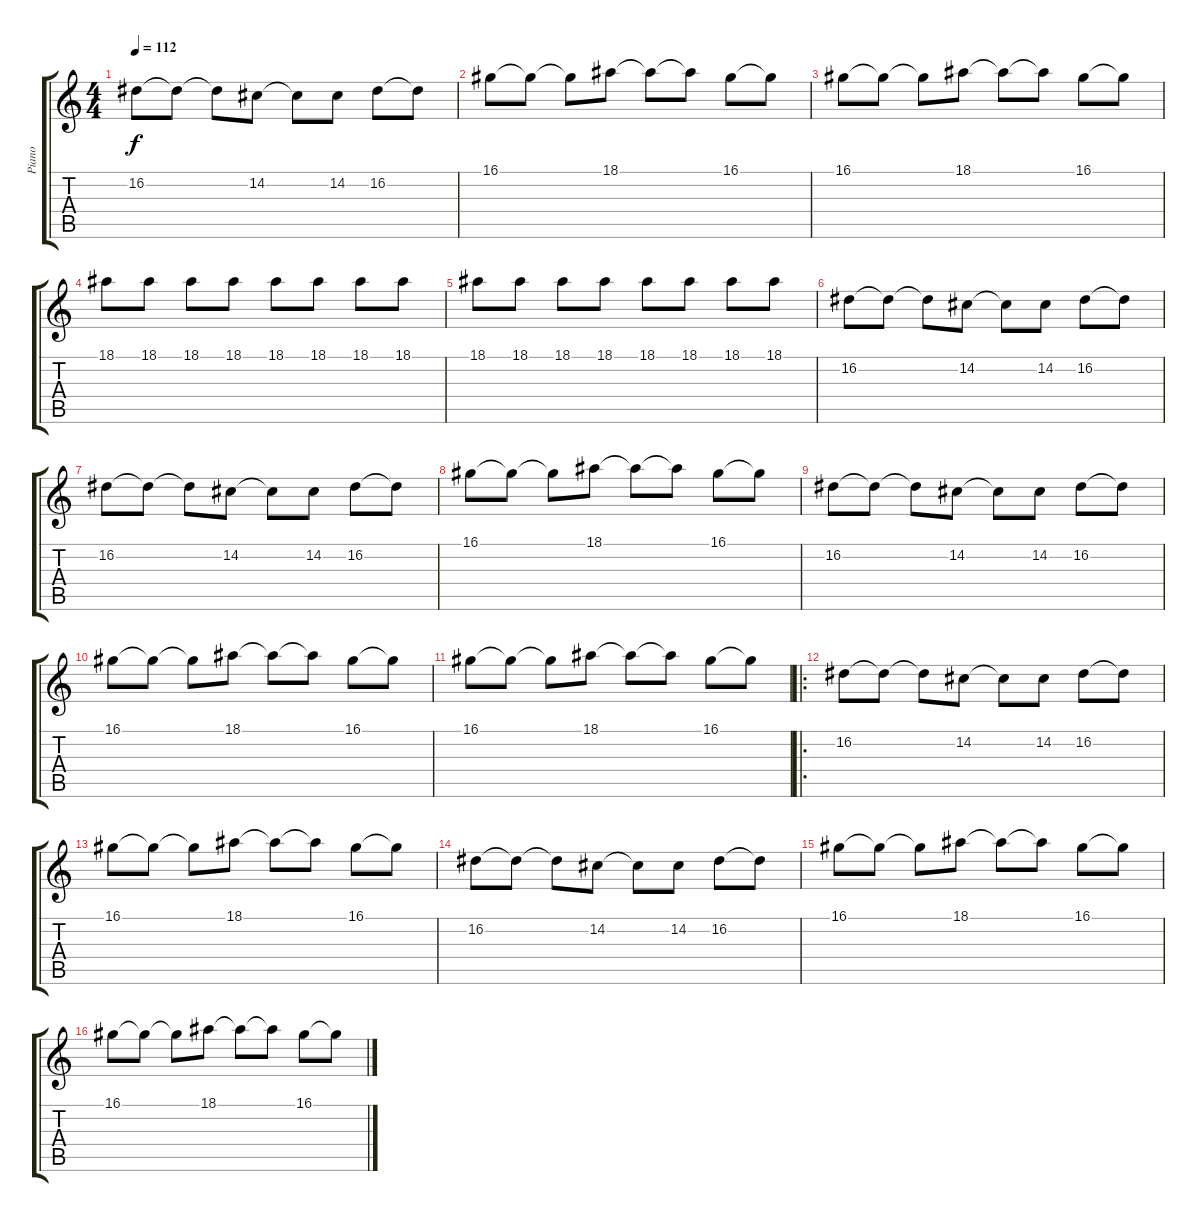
\track ("Piano" "Piano") {instrument drawbarorgan}
\staff {score tabs}
\tuning (E4 B3 G3 D3 A2 E2) {hide}
\ts (4 4)
\tempo 112
\clef g2
\ks c
16.2.8{dy f} 16.2{t}.8 16.2{t}.8 14.2.8 14.2{t}.8 14.2.8 16.2.8 16.2{t}.8 |
16.1.8 16.1{t}.8 16.1{t}.8 18.1.8 18.1{t}.8 18.1{t}.8 16.1.8 16.1{t}.8 |
16.1.8 16.1{t}.8 16.1{t}.8 18.1.8 18.1{t}.8 18.1{t}.8 16.1.8 16.1{t}.8 |
18.1.8 18.1.8 18.1.8 18.1.8 18.1.8 18.1.8 18.1.8 18.1.8 |
18.1.8 18.1.8 18.1.8 18.1.8 18.1.8 18.1.8 18.1.8 18.1.8 |
16.2.8 16.2{t}.8 16.2{t}.8 14.2.8 14.2{t}.8 14.2.8 16.2.8 16.2{t}.8 |
16.2.8 16.2{t}.8 16.2{t}.8 14.2.8 14.2{t}.8 14.2.8 16.2.8 16.2{t}.8 |
16.1.8 16.1{t}.8 16.1{t}.8 18.1.8 18.1{t}.8 18.1{t}.8 16.1.8 16.1{t}.8 |
16.2.8 16.2{t}.8 16.2{t}.8 14.2.8 14.2{t}.8 14.2.8 16.2.8 16.2{t}.8 |
16.1.8 16.1{t}.8 16.1{t}.8 18.1.8 18.1{t}.8 18.1{t}.8 16.1.8 16.1{t}.8 |
16.1.8 16.1{t}.8 16.1{t}.8 18.1.8 18.1{t}.8 18.1{t}.8 16.1.8 16.1{t}.8 |
\ro
16.2.8{volume 1} 16.2{t}.8 16.2{t}.8 14.2.8 14.2{t}.8 14.2.8 16.2.8 16.2{t}.8 |
16.1.8 16.1{t}.8 16.1{t}.8 18.1.8 18.1{t}.8 18.1{t}.8 16.1.8 16.1{t}.8 |
16.2.8 16.2{t}.8 16.2{t}.8 14.2.8 14.2{t}.8 14.2.8 16.2.8 16.2{t}.8 |
16.1.8 16.1{t}.8 16.1{t}.8 18.1.8 18.1{t}.8 18.1{t}.8 16.1.8 16.1{t}.8 |
16.1.8 16.1{t}.8 16.1{t}.8 18.1.8 18.1{t}.8 18.1{t}.8 16.1.8 16.1{t}.8
